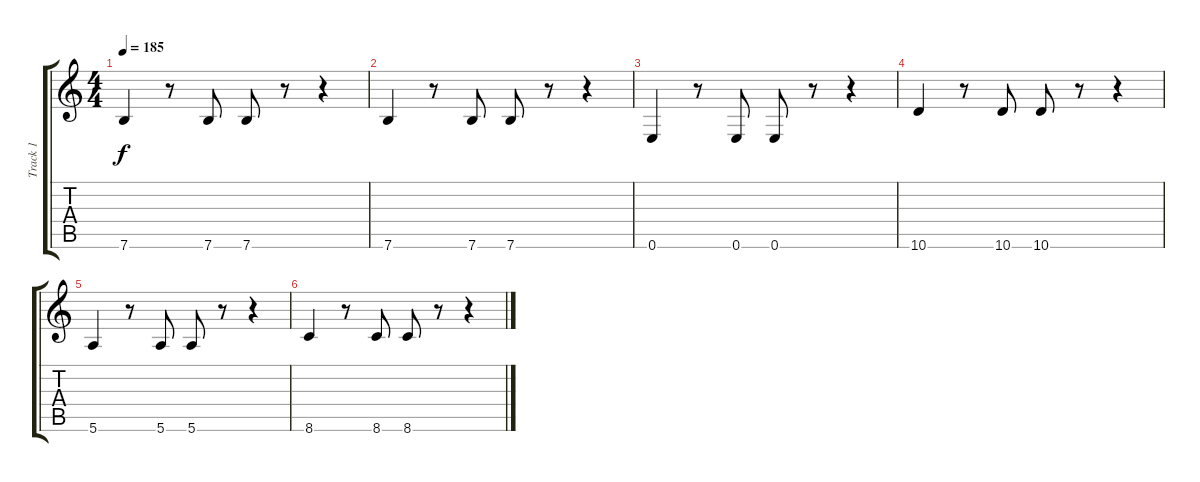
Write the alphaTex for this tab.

\track ("Track 1" "Track 1") {instrument electricguitarmuted}
\staff {score tabs}
\tuning (E4 B3 G3 D3 A2 E2) {hide}
\ts (4 4)
\tempo 185
\clef g2
\ks c
7.6.4{dy f} r.8 7.6.8 7.6.8 r.8 r.4 |
7.6.4 r.8 7.6.8 7.6.8 r.8 r.4 |
0.6.4 r.8 0.6.8 0.6.8 r.8 r.4 |
10.6.4 r.8 10.6.8 10.6.8 r.8 r.4 |
5.6.4 r.8 5.6.8 5.6.8 r.8 r.4 |
8.6.4 r.8 8.6.8 8.6.8 r.8 r.4
